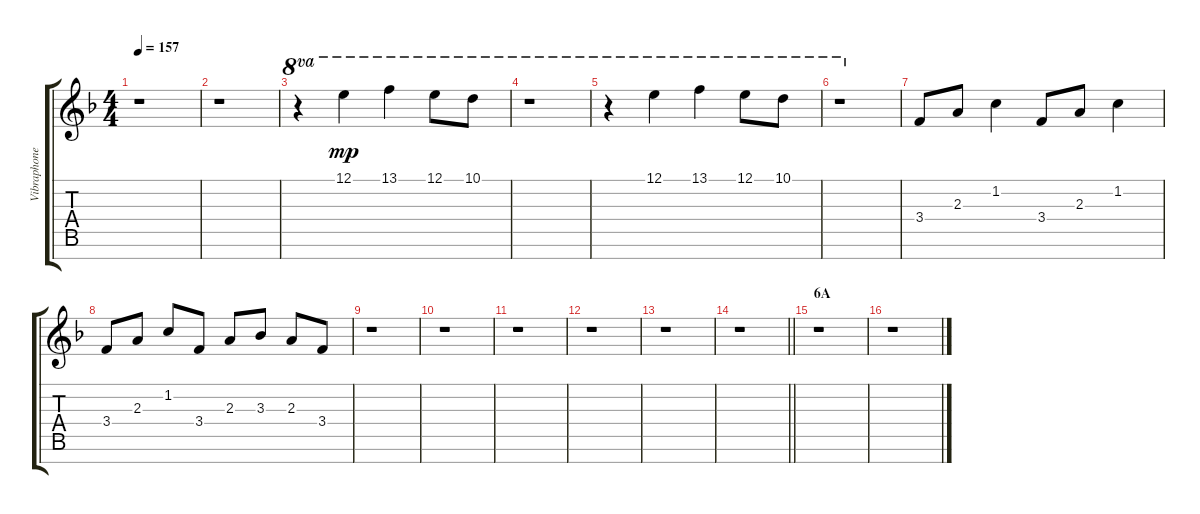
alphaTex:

\track ("Vibraphone" "Vibraphone") {instrument vibraphone}
\staff {score tabs}
\tuning (E5 B4 G4 D4 A3 E3 B2) {hide}
\ts (4 4)
\tempo 157
\clef g2
\ks f
r.1{dy mp} |
r.1 |
r.4{ot 8va} 12.1.4{ot 8va} 13.1.4{ot 8va} 12.1.8{ot 8va} 10.1.8{ot 8va} |
r.1{ot 8va} |
r.4{ot 8va} 12.1.4{ot 8va} 13.1.4{ot 8va} 12.1.8{ot 8va} 10.1.8{ot 8va} |
r.1{ot 8va} |
3.4.8 2.3.8 1.2.4 3.4.8 2.3.8 1.2.4 |
3.4.8 2.3.8 1.2.8 3.4.8 2.3.8 3.3.8 2.3.8 3.4.8 |
r.1 |
r.1 |
r.1 |
r.1 |
r.1 |
\barLineRight lightlight
r.1 |
\section ("" "6A")
r.1 |
r.1
